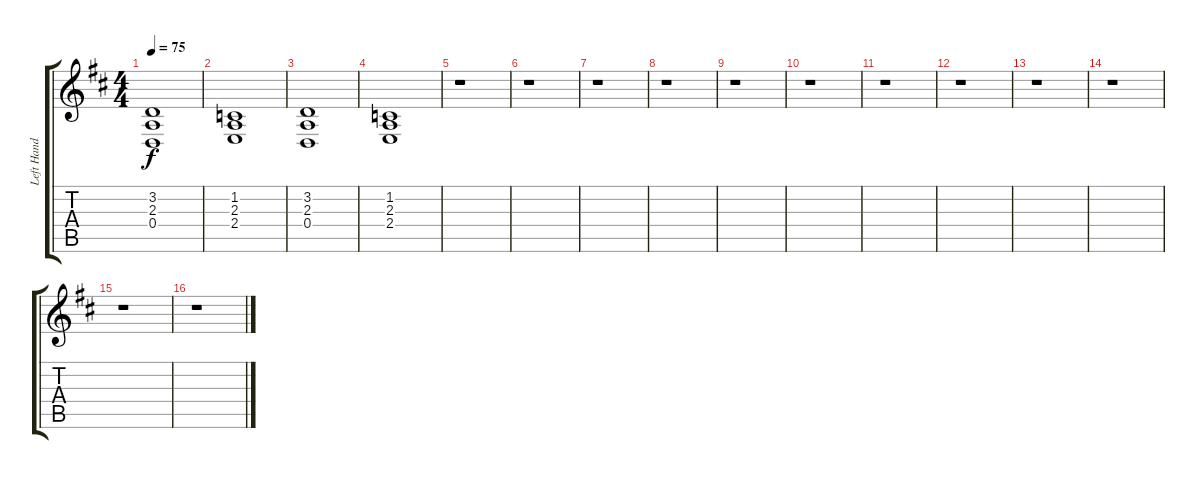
\track ("Left Hand (High)" "Left Hand ") {instrument acousticgrandpiano}
\staff {score tabs}
\tuning (E4 B3 G3 D3 A2 E2) {hide}
\ts (4 4)
\tempo 75
\clef g2
\ks d
(3.2 2.3 0.4).1{dy f instrument acousticgrandpiano} |
(1.2 2.3 2.4).1 |
(3.2 2.3 0.4).1 |
(1.2 2.3 2.4).1 |
r.1 |
r.1 |
r.1 |
r.1 |
r.1 |
r.1 |
r.1 |
r.1 |
r.1 |
r.1 |
r.1 |
r.1
